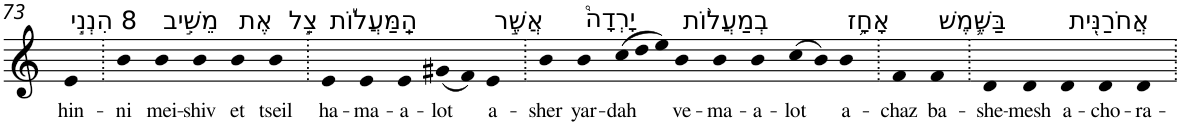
**kern	**text
*part1	*part1
*staff1	*staff1
*I"Piano	*
*I'Pno	*
!!LO:PB:g=z
*clefG2	*
*k[]	*
=73	=73
!LO:TX:a:t=8 הִנְנִ֣י	!
!	!LO:LY:b
4e	hin-
=74.	=74.
!	!LO:LY:b
4b	-ni
!LO:TX:a:t=מֵשִׁ֣יב	!
!	!LO:LY:b
4b	mei-
!	!LO:LY:b
4b	-shiv
!LO:TX:a:t=אֶת	!
!	!LO:LY:b
4b	et
!LO:TX:a:t=צֵ֣ל	!
!	!LO:LY:b
4b	tseil
=75.	=75.
!LO:TX:a:t=הַֽמַּעֲל֡וֹת	!
!	!LO:LY:b
4e	ha-
!	!LO:LY:b
4e	-ma-
!	!LO:LY:b
4e	-a-
!	!LO:LY:b
(8g#X	-lot
8f)	.
!LO:TX:a:t=אֲשֶׁ֣ר	!
!	!LO:LY:b
4e	a-
=76.	=76.
!	!LO:LY:b
4b	-sher
!LO:TX:a:t=יָרְדָה֩	!
!	!LO:LY:b
4b	yar-
!	!LO:LY:b
(12cc	-dah
12dd	.
12ee)	.
!LO:TX:a:t=בְמַעֲל֨וֹת	!
!	!LO:LY:b
4b	ve-
!	!LO:LY:b
4b	-ma-
!	!LO:LY:b
4b	-a-
!	!LO:LY:b
(8cc	-lot
8b)	.
!LO:TX:a:t=אָחָ֥ז	!
!	!LO:LY:b
4b	a-
=77.	=77.
!	!LO:LY:b
4f	-chaz
!LO:TX:a:t=בַּשֶּׁ֛מֶשׁ	!
!	!LO:LY:b
4f	ba-
=78.	=78.
!	!LO:LY:b
4d	-she-
!	!LO:LY:b
4d	-mesh
!LO:TX:a:t=אֲחֹרַנִּ֖ית	!
!	!LO:LY:b
4d	a-
!	!LO:LY:b
4d	-cho-
!	!LO:LY:b
4d	-ra-
=.	=.
*-	*-
